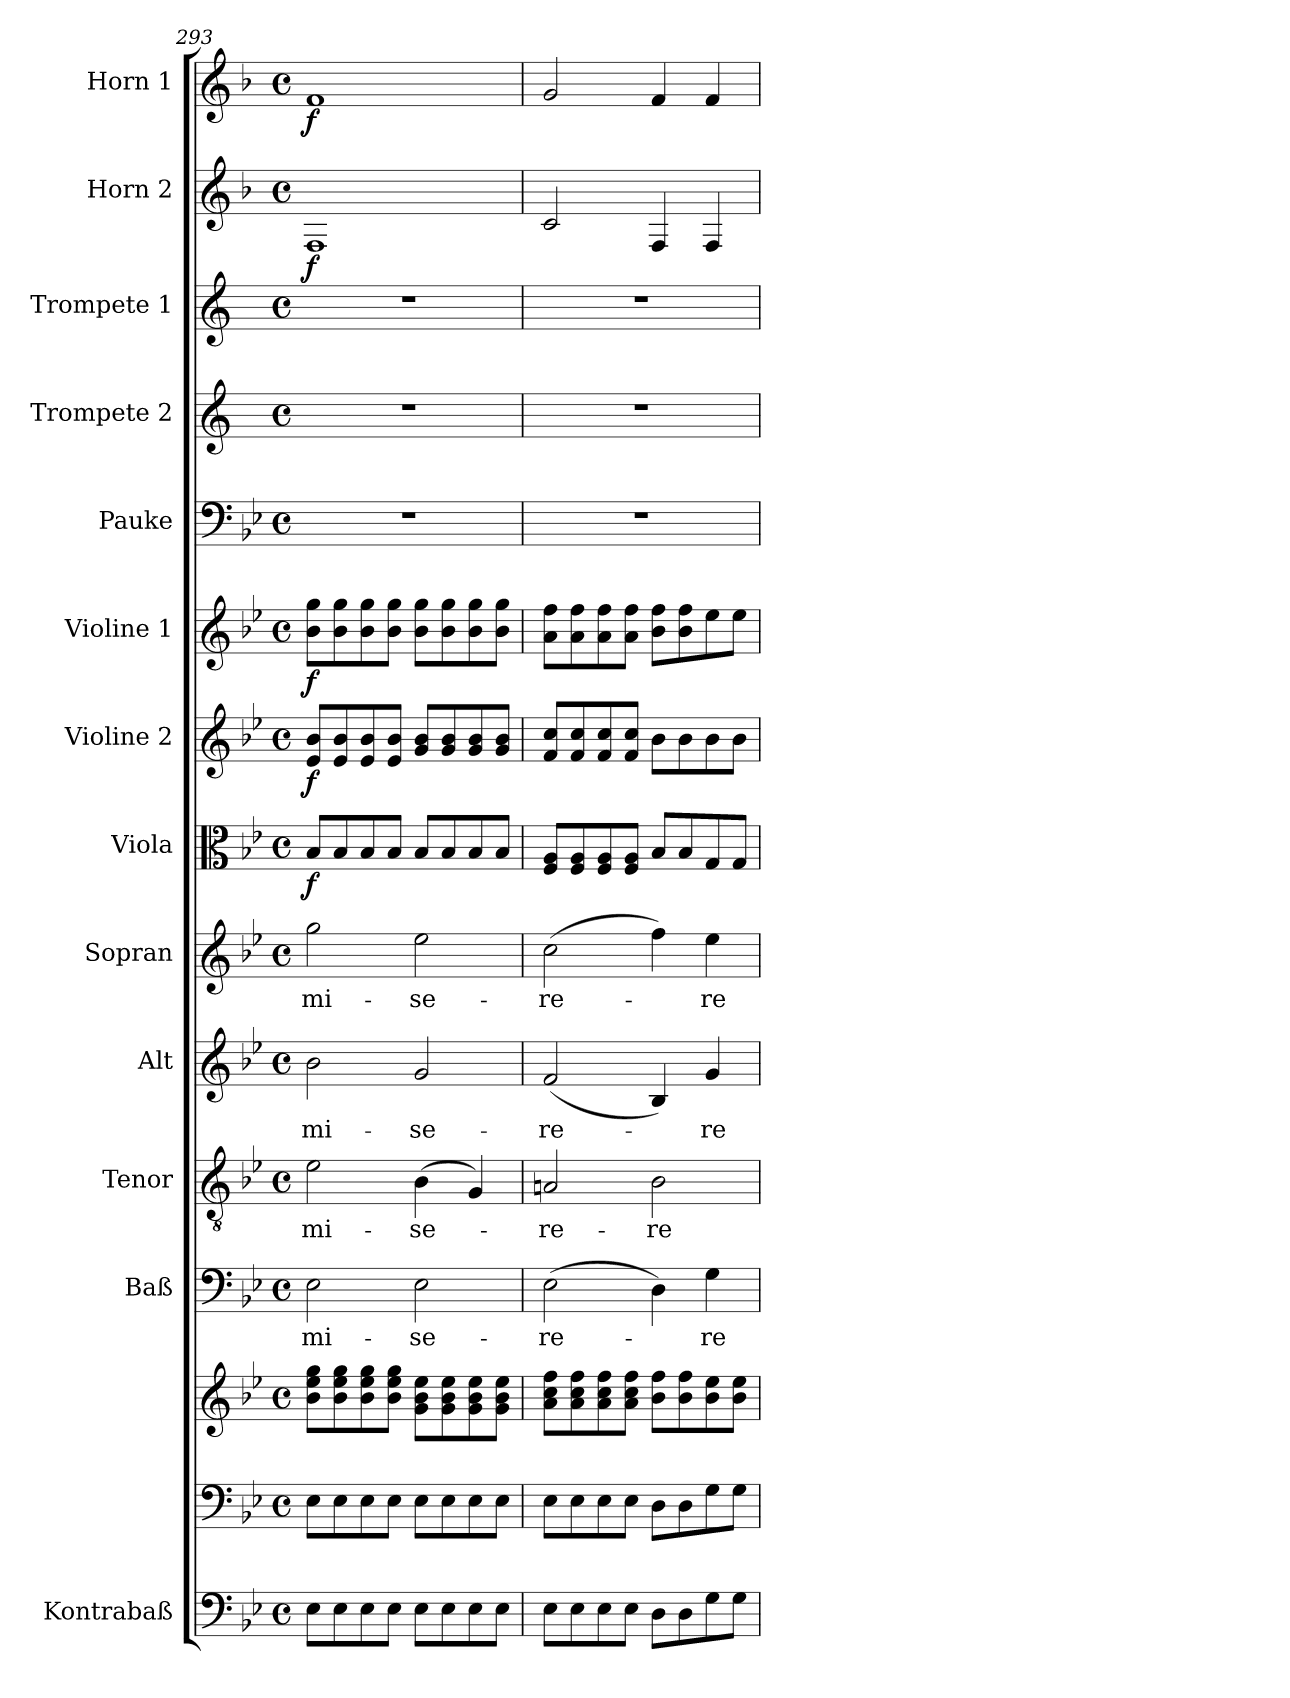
**kern	**kern	**kern	**kern	**text	**kern	**text	**kern	**text	**kern	**text	**kern	**dynam	**kern	**dynam	**kern	**dynam	**kern	**kern	**kern	**kern	**dynam	**kern	**dynam
*part14	*part13	*part13	*part12	*part12	*part11	*part11	*part10	*part10	*part9	*part9	*part8	*part8	*part7	*part7	*part6	*part6	*part5	*part4	*part3	*part2	*part2	*part1	*part1
*staff15	*staff14	*staff13	*staff12	*staff12	*staff11	*staff11	*staff10	*staff10	*staff9	*staff9	*staff8	*staff8	*staff7	*staff7	*staff6	*staff6	*staff5	*staff4	*staff3	*staff2	*staff2	*staff1	*staff1
*I"Kontrabaß	*	*	*I"Baß	*	*I"Tenor	*	*I"Alt	*	*I"Sopran	*	*I"Viola	*	*I"Violine 2	*	*I"Violine 1	*	*I"Pauke	*I"Trompete 2	*I"Trompete 1	*I"Horn 2	*	*I"Horn 1	*
*I'Kb.	*	*	*	*	*	*	*	*	*	*	*I'Vla.	*	*I'Vl. 2	*	*I'Vl. 1	*	*	*I'Tr. 2	*I'Tr. 1	*I'Hr. 2	*	*I'Hr. 1	*
*clefF4	*clefF4	*clefG2	*clefF4	*	*clefGv2	*	*clefG2	*	*clefG2	*	*clefC3	*	*clefG2	*	*clefG2	*	*clefF4	*clefG2	*clefG2	*clefG2	*	*clefG2	*
*ITrd7c12	*	*	*	*	*	*	*	*	*	*	*	*	*	*	*	*	*	*ITrd1c2	*ITrd1c2	*ITrd4c7	*	*ITrd4c7	*
*k[b-e-]	*k[b-e-]	*k[b-e-]	*k[b-e-]	*	*k[b-e-]	*	*k[b-e-]	*	*k[b-e-]	*	*k[b-e-]	*	*k[b-e-]	*	*k[b-e-]	*	*k[b-e-]	*k[b-e-]	*k[b-e-]	*k[b-e-]	*	*k[b-e-]	*
*B-:	*B-:	*B-:	*B-:	*	*B-:	*	*B-:	*	*B-:	*	*B-:	*	*B-:	*	*B-:	*	*B-:	*B-:	*B-:	*B-:	*	*B-:	*
*M4/4	*M4/4	*M4/4	*M4/4	*	*M4/4	*	*M4/4	*	*M4/4	*	*M4/4	*	*M4/4	*	*M4/4	*	*M4/4	*M4/4	*M4/4	*M4/4	*	*M4/4	*
*met(c)	*met(c)	*met(c)	*met(c)	*	*met(c)	*	*met(c)	*	*met(c)	*	*met(c)	*	*met(c)	*	*met(c)	*	*met(c)	*met(c)	*met(c)	*met(c)	*	*met(c)	*
=293	=293	=293	=293	=293	=293	=293	=293	=293	=293	=293	=293	=293	=293	=293	=293	=293	=293	=293	=293	=293	=293	=293	=293
!	!	!	!	!LO:LY:b	!	!LO:LY:b	!	!LO:LY:b	!	!LO:LY:b	!	!LO:DY:b	!	!LO:DY:b	!	!LO:DY:b	!	!	!	!	!LO:DY:b	!	!LO:DY:b
8EE-\L	8E-\L	8b-\ 8ee-\ 8gg\L	2E-\	mi-	2e-\	mi-	2b-\	mi-	2gg\	mi-	8B-/L	f	8e-/ 8b-/L	f	8b-\ 8gg\L	f	1r	1r	1r	1BB-	f	1B-	f
8EE-\	8E-\	8b-\ 8ee-\ 8gg\	.	.	.	.	.	.	.	.	8B-/	.	8e-/ 8b-/	.	8b-\ 8gg\	.	.	.	.	.	.	.	.
8EE-\	8E-\	8b-\ 8ee-\ 8gg\	.	.	.	.	.	.	.	.	8B-/	.	8e-/ 8b-/	.	8b-\ 8gg\	.	.	.	.	.	.	.	.
8EE-\J	8E-\J	8b-\ 8ee-\ 8gg\J	.	.	.	.	.	.	.	.	8B-/J	.	8e-/ 8b-/J	.	8b-\ 8gg\J	.	.	.	.	.	.	.	.
!	!	!	!	!LO:LY:b	!	!LO:LY:b	!	!LO:LY:b	!	!LO:LY:b	!	!	!	!	!	!	!	!	!	!	!	!	!
8EE-\L	8E-\L	8g\ 8b-\ 8ee-\L	2E-\	-se-	(>4B-\	-se-	2g/	-se-	2ee-\	-se-	8B-/L	.	8g/ 8b-/L	.	8b-\ 8gg\L	.	.	.	.	.	.	.	.
8EE-\	8E-\	8g\ 8b-\ 8ee-\	.	.	.	.	.	.	.	.	8B-/	.	8g/ 8b-/	.	8b-\ 8gg\	.	.	.	.	.	.	.	.
8EE-\	8E-\	8g\ 8b-\ 8ee-\	.	.	4G/)	.	.	.	.	.	8B-/	.	8g/ 8b-/	.	8b-\ 8gg\	.	.	.	.	.	.	.	.
8EE-\J	8E-\J	8g\ 8b-\ 8ee-\J	.	.	.	.	.	.	.	.	8B-/J	.	8g/ 8b-/J	.	8b-\ 8gg\J	.	.	.	.	.	.	.	.
=294	=294	=294	=294	=294	=294	=294	=294	=294	=294	=294	=294	=294	=294	=294	=294	=294	=294	=294	=294	=294	=294	=294	=294
!	!	!	!	!LO:LY:b	!	!LO:LY:b	!	!LO:LY:b	!	!LO:LY:b	!	!	!	!	!	!	!	!	!	!	!	!	!
8EE-\L	8E-\L	8a\ 8cc\ 8ff\L	(>2E-\	-re-	2An/	-re-	(<2f/	-re-	(>2cc\	-re-	8F/ 8A/L	.	8f/ 8cc/L	.	8a\ 8ff\L	.	1r	1r	1r	2F/	.	2c/	.
8EE-\	8E-\	8a\ 8cc\ 8ff\	.	.	.	.	.	.	.	.	8F/ 8A/	.	8f/ 8cc/	.	8a\ 8ff\	.	.	.	.	.	.	.	.
8EE-\	8E-\	8a\ 8cc\ 8ff\	.	.	.	.	.	.	.	.	8F/ 8A/	.	8f/ 8cc/	.	8a\ 8ff\	.	.	.	.	.	.	.	.
8EE-\J	8E-\J	8a\ 8cc\ 8ff\J	.	.	.	.	.	.	.	.	8F/ 8A/J	.	8f/ 8cc/J	.	8a\ 8ff\J	.	.	.	.	.	.	.	.
!	!	!	!	!	!	!LO:LY:b	!	!	!	!	!	!	!	!	!	!	!	!	!	!	!	!	!
8DD\L	8D\L	8b-\ 8ff\L	4D\)	.	2B-\	-re	4B-/)	.	4ff\)	.	8B-/L	.	8b-\L	.	8b-\ 8ff\L	.	.	.	.	4BB-/	.	4B-/	.
8DD\	8D\	8b-\ 8ff\	.	.	.	.	.	.	.	.	8B-/	.	8b-\	.	8b-\ 8ff\	.	.	.	.	.	.	.	.
!	!	!	!	!LO:LY:b	!	!	!	!LO:LY:b	!	!LO:LY:b	!	!	!	!	!	!	!	!	!	!	!	!	!
8GG\	8G\	8b-\ 8ee-\	4G\	-re	.	.	4g/	-re	4ee-\	-re	8G/	.	8b-\	.	8ee-\	.	.	.	.	4BB-/	.	4B-/	.
8GG\J	8G\J	8b-\ 8ee-\J	.	.	.	.	.	.	.	.	8G/J	.	8b-\J	.	8ee-\J	.	.	.	.	.	.	.	.
=	=	=	=	=	=	=	=	=	=	=	=	=	=	=	=	=	=	=	=	=	=	=	=
*-	*-	*-	*-	*-	*-	*-	*-	*-	*-	*-	*-	*-	*-	*-	*-	*-	*-	*-	*-	*-	*-	*-	*-
